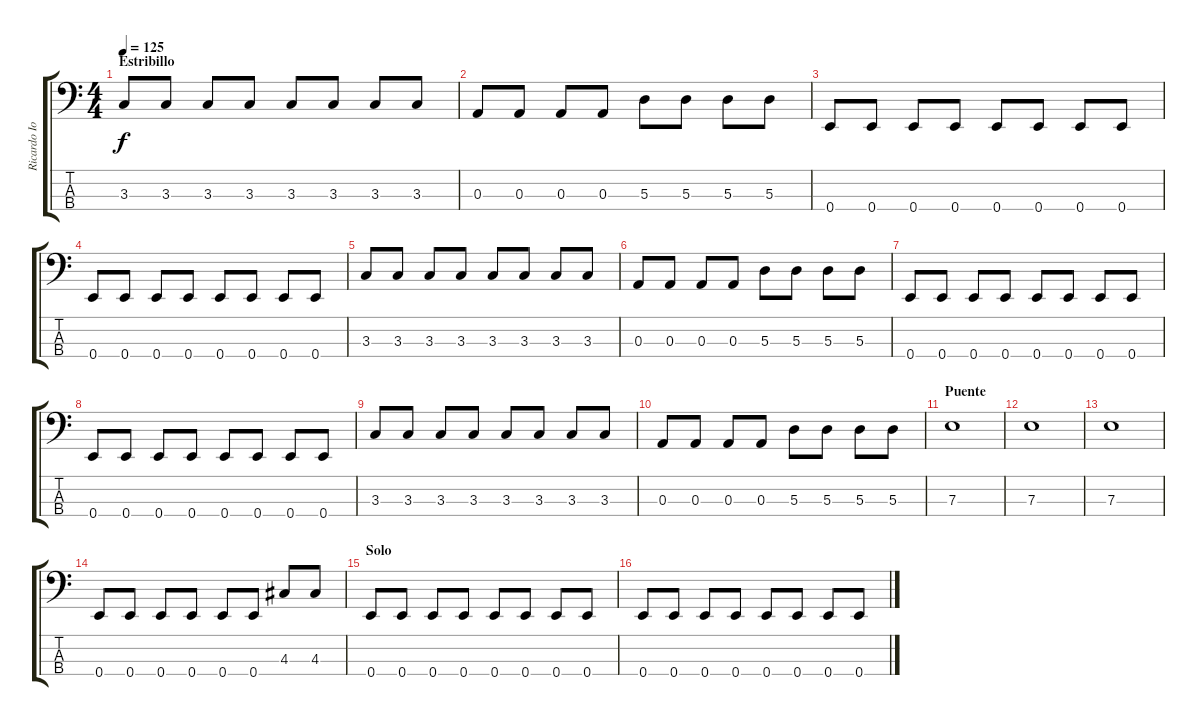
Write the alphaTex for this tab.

\track ("Ricardo Iorio (bajo)" "Ricardo Io") {instrument electricbassfinger}
\staff {score tabs}
\tuning (G2 D2 A1 E1) {hide}
\ts (4 4)
\section ("" "Estribillo")
\tempo 125
\clef f4
\ks c
3.3.8{dy f} 3.3.8 3.3.8 3.3.8 3.3.8 3.3.8 3.3.8 3.3.8 |
0.3.8 0.3.8 0.3.8 0.3.8 5.3.8 5.3.8 5.3.8 5.3.8 |
0.4.8 0.4.8 0.4.8 0.4.8 0.4.8 0.4.8 0.4.8 0.4.8 |
0.4.8 0.4.8 0.4.8 0.4.8 0.4.8 0.4.8 0.4.8 0.4.8 |
3.3.8 3.3.8 3.3.8 3.3.8 3.3.8 3.3.8 3.3.8 3.3.8 |
0.3.8 0.3.8 0.3.8 0.3.8 5.3.8 5.3.8 5.3.8 5.3.8 |
0.4.8 0.4.8 0.4.8 0.4.8 0.4.8 0.4.8 0.4.8 0.4.8 |
0.4.8 0.4.8 0.4.8 0.4.8 0.4.8 0.4.8 0.4.8 0.4.8 |
3.3.8 3.3.8 3.3.8 3.3.8 3.3.8 3.3.8 3.3.8 3.3.8 |
0.3.8 0.3.8 0.3.8 0.3.8 5.3.8 5.3.8 5.3.8 5.3.8 |
\section ("" "Puente")
7.3.1 |
7.3.1 |
7.3.1 |
0.4.8 0.4.8 0.4.8 0.4.8 0.4.8 0.4.8 4.3.8 4.3.8 |
\section ("" "Solo")
0.4.8 0.4.8 0.4.8 0.4.8 0.4.8 0.4.8 0.4.8 0.4.8 |
0.4.8 0.4.8 0.4.8 0.4.8 0.4.8 0.4.8 0.4.8 0.4.8
